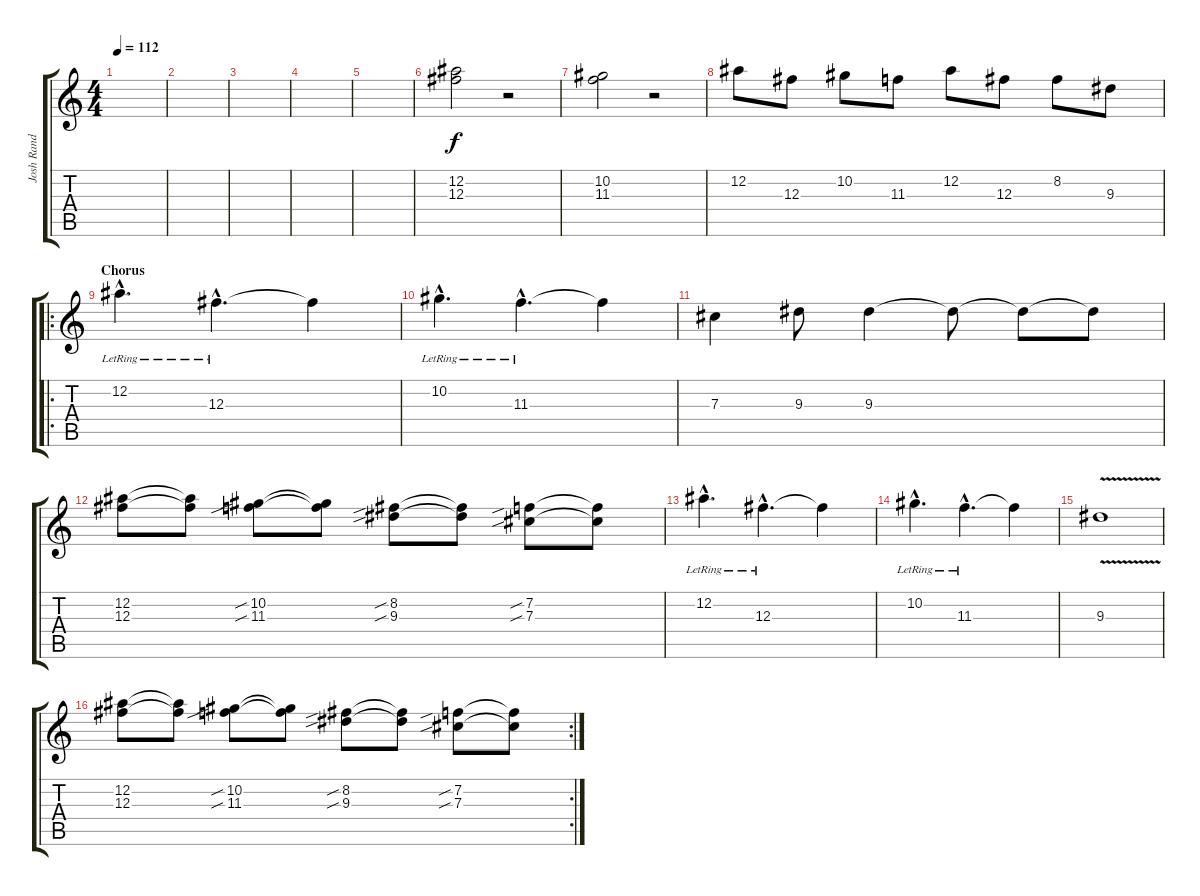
\track ("Josh Rand" "Josh Rand") {instrument electricguitarclean}
\staff {score tabs}
\tuning (Eb4 Bb3 Gb3 Db3 Ab2 Eb2) {hide}
\ts (4 4)
\tempo 112
\clef g2
\ks c
|
|
|
|
|
(12.2 12.3).2 r.2 |
(10.2 11.3).2 r.2 |
12.2.8 12.3.8 10.2.8 11.3.8 12.2.8 12.3.8 8.2.8 9.3.8 |
\ro
\section ("" "Chorus")
12.2{hac lr}.4{d} 12.3{hac lr}.4{d} 12.3{t}.4 |
10.2{hac lr}.4{d} 11.3{hac lr}.4{d} 11.3{t}.4 |
7.3.4 9.3.8 9.3.4 9.3{t}.8 9.3{t}.8 9.3{t}.8 |
(12.2 12.3).8 (12.2{t} 12.3{t}).8 (10.2{sib} 11.3{sib}).8 (10.2{t} 11.3{t}).8 (8.2{sib} 9.3{sib}).8 (8.2{t} 9.3{t}).8 (7.2{sib} 7.3{sib}).8 (7.2{t} 7.3{t}).8 |
12.2{hac lr}.4{d} 12.3{hac lr}.4{d} 12.3{t}.4 |
10.2{hac lr}.4{d} 11.3{hac lr}.4{d} 11.3{t}.4 |
9.3{v}.1 |
\rc 2
(12.2 12.3).8 (12.2{t} 12.3{t}).8 (10.2{sib} 11.3{sib}).8 (10.2{t} 11.3{t}).8 (8.2{sib} 9.3{sib}).8 (8.2{t} 9.3{t}).8 (7.2{sib} 7.3{sib}).8 (7.2{t} 7.3{t}).8
